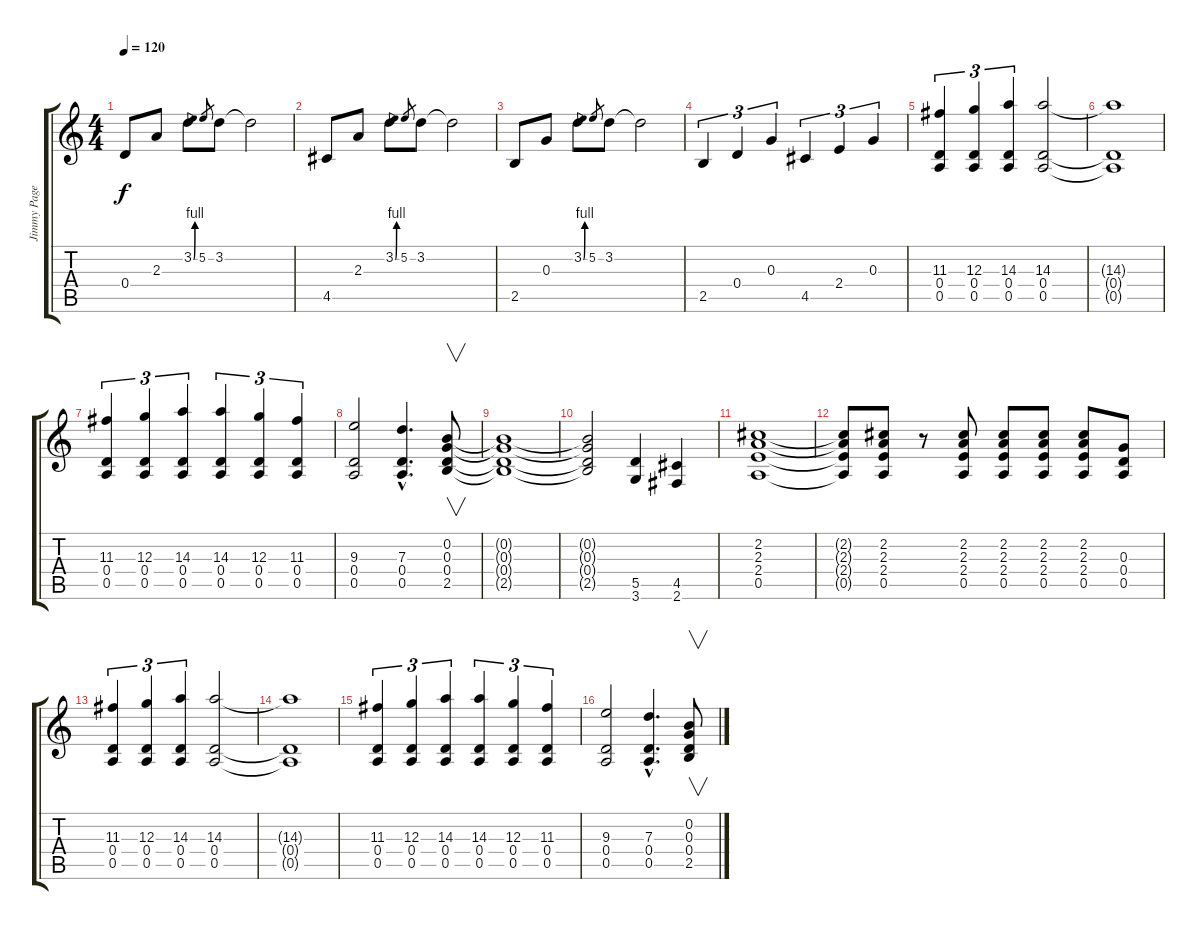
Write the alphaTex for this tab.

\track ("Jimmy Page Guitar " "Jimmy Page") {instrument distortionguitar}
\staff {score tabs}
\tuning (E4 B3 G3 D3 A2 E2) {hide}
\ts (4 4)
\tempo 120
\clef g2
\ks c
0.4.8{dy f} 2.3.8 3.2{be (bend 0 0 60 4)}.8 5.2.8{gr} 3.2.8 3.2{t}.2 |
4.5.8 2.3.8 3.2{be (bend 0 0 60 4)}.8 5.2.8{gr} 3.2.8 3.2{t}.2 |
2.5.8 0.3.8 3.2{be (bend 0 0 60 4)}.8 5.2.8{gr} 3.2.8 3.2{t}.2 |
2.5.4{tu (3 2)} 0.4.4{tu (3 2)} 0.3.4{tu (3 2)} 4.5.4{tu (3 2)} 2.4.4{tu (3 2)} 0.3.4{tu (3 2)} |
(11.3 0.4 0.5).4{tu (3 2)} (12.3 0.4 0.5).4{tu (3 2)} (14.3 0.4 0.5).4{tu (3 2)} (14.3 0.4 0.5).2 |
(14.3{t} 0.4{t} 0.5{t}).1 |
(11.3 0.4 0.5).4{tu (3 2)} (12.3 0.4 0.5).4{tu (3 2)} (14.3 0.4 0.5).4{tu (3 2)} (14.3 0.4 0.5).4{tu (3 2)} (12.3 0.4 0.5).4{tu (3 2)} (11.3 0.4 0.5).4{tu (3 2)} |
(9.3 0.4 0.5).2 (7.3{hac} 0.4{hac} 0.5{hac}).4{d} (0.2 0.3 0.4 2.5).8{v} |
(0.2{t} 0.3{t} 0.4{t} 2.5{t}).1 |
(0.2{t} 0.3{t} 0.4{t} 2.5{t}).2 (5.5 3.6).4 (4.5 2.6).4 |
(2.2 2.3 2.4 0.5).1 |
(2.2{t} 2.3{t} 2.4{t} 0.5{t}).8 (2.2 2.3 2.4 0.5).8 r.8 (2.2 2.3 2.4 0.5).8 (2.2 2.3 2.4 0.5).8 (2.2 2.3 2.4 0.5).8 (2.2 2.3 2.4 0.5).8 (0.3 0.4 0.5).8 |
(11.3 0.4 0.5).4{tu (3 2)} (12.3 0.4 0.5).4{tu (3 2)} (14.3 0.4 0.5).4{tu (3 2)} (14.3 0.4 0.5).2 |
(14.3{t} 0.4{t} 0.5{t}).1 |
(11.3 0.4 0.5).4{tu (3 2)} (12.3 0.4 0.5).4{tu (3 2)} (14.3 0.4 0.5).4{tu (3 2)} (14.3 0.4 0.5).4{tu (3 2)} (12.3 0.4 0.5).4{tu (3 2)} (11.3 0.4 0.5).4{tu (3 2)} |
(9.3 0.4 0.5).2 (7.3{hac} 0.4{hac} 0.5{hac}).4{d} (0.2 0.3 0.4 2.5).8{v}
